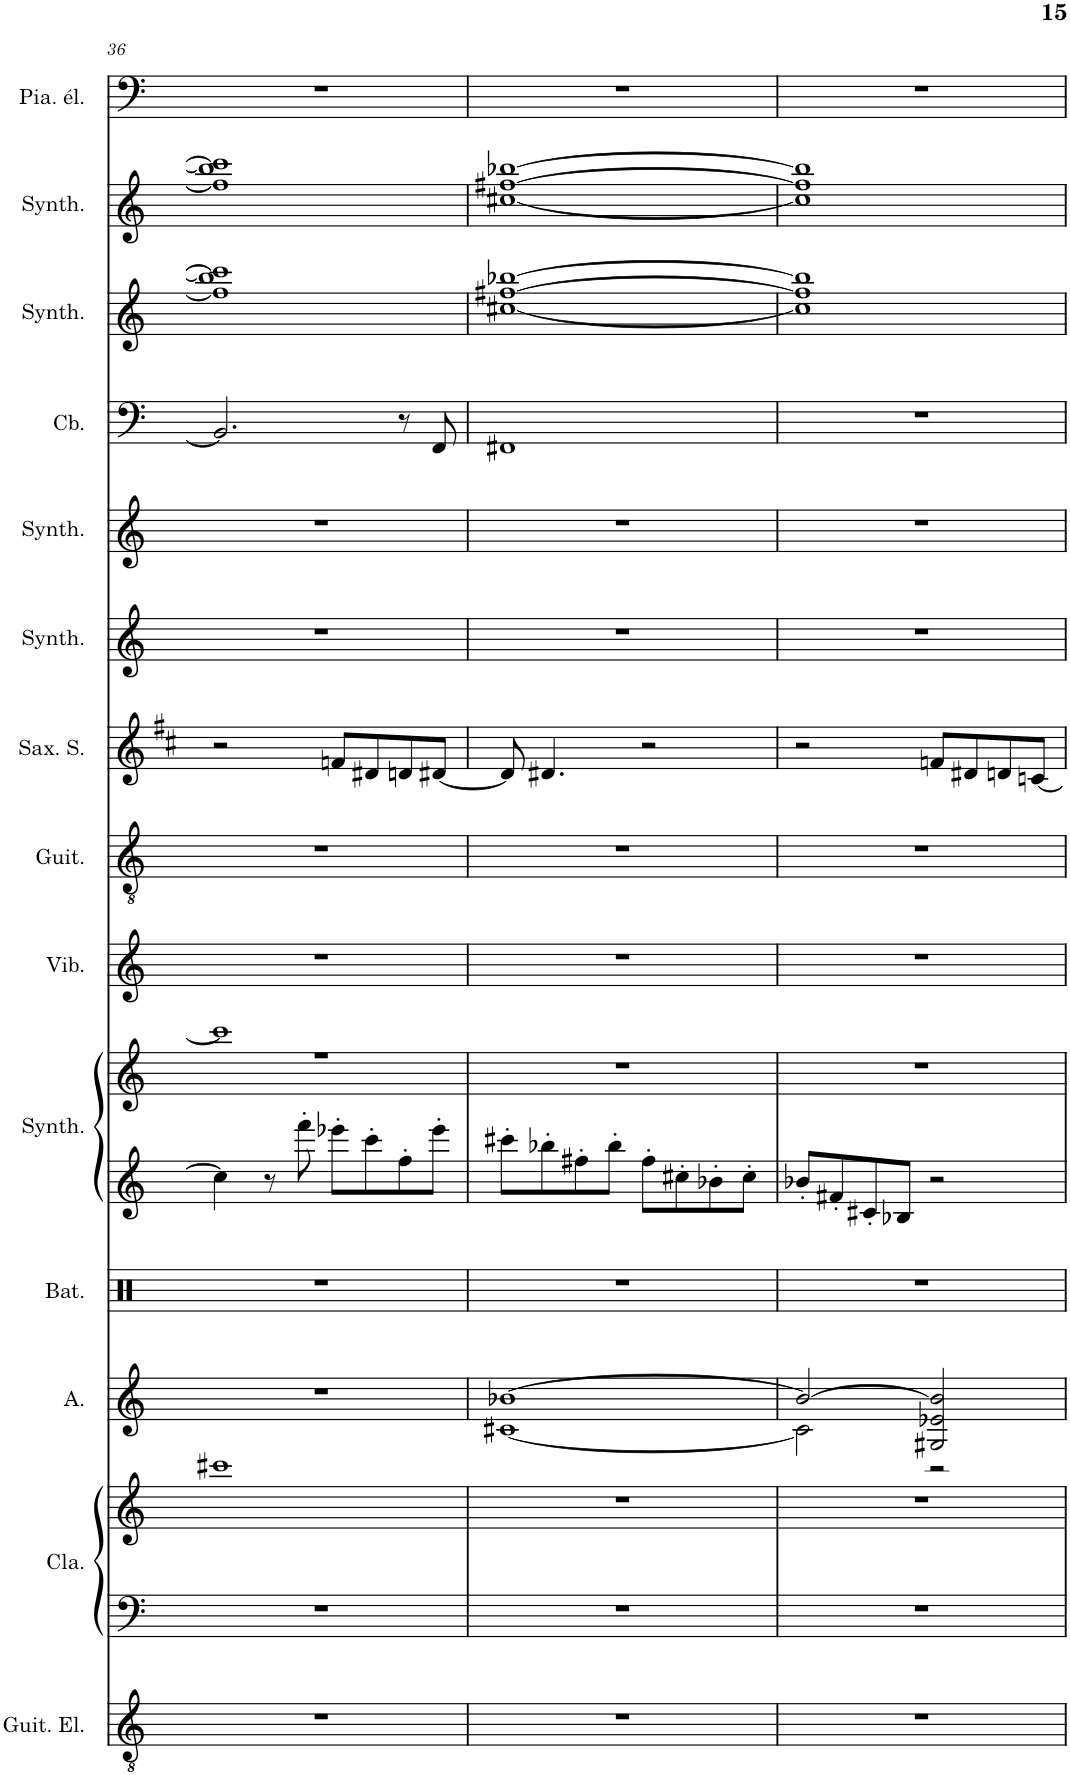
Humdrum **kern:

**kern	**kern	**kern	**kern	**kern	**kern	**kern	**kern	**kern	**kern	**kern	**kern	**kern	**kern	**kern	**kern
*part14	*part13	*part13	*part12	*part11	*part10	*part10	*part9	*part8	*part7	*part6	*part5	*part4	*part3	*part2	*part1
*staff16	*staff15	*staff14	*staff13	*staff12	*staff11	*staff10	*staff9	*staff8	*staff7	*staff6	*staff5	*staff4	*staff3	*staff2	*staff1
*I"Guitare électrique, Distortion Guitar	*I"Clavecin, Harpsichord	*	*I"Alto, Choir Aahs	*I"Batterie	*I"Synthétiseur Pad, Pad 1 (new age)	*	*I"Vibraphone, Vibraphone	*I"Guitare acoustique, Acoustic Guitar (steel)	*I"Saxophone Soprano	*I"Synthétiseur d'effets, FX 5 (brightness)	*I"Synthétiseur d'instruments à cordes, Synth Strings 2	*I"Contrebasse, Acoustic Bass	*I"Synthétiseur d'instruments à cordes, Synth Strings 2	*I"Synthétiseur Pad, Pad 6 (metallic)	*I"Piano électrique, Electric Piano 2
*I'Guit. El.	*I'Cla.	*	*I'A.	*I'Bat.	*I'Synth.	*	*I'Vib.	*I'Guit.	*I'Sax. S.	*I'Synth.	*I'Synth.	*I'Cb.	*I'Synth.	*I'Synth.	*I'Pia. él.
!!LO:PB:g=z
*clefGv2	*clefF4	*clefG2	*clefG2	*clefX	*clefG2	*clefG2	*clefG2	*clefGv2	*clefG2	*clefG2	*clefF4	*clefF4	*clefG2	*clefG2	*clefF4
*	*	*	*	*	*	*	*	*	*Trd1c2	*	*	*Trd7c12	*	*	*
*k[]	*k[]	*k[]	*k[]	*k[]	*k[]	*k[]	*k[]	*k[]	*k[f#c#]	*k[]	*k[]	*k[]	*k[]	*k[]	*k[]
*M4/4	*M4/4	*M4/4	*M4/4	*M4/4	*M4/4	*M4/4	*M4/4	*M4/4	*M4/4	*M4/4	*M4/4	*M4/4	*M4/4	*M4/4	*M4/4
=36	=36	=36	=36	=36	=36	=36	=36	=36	=36	=36	=36	=36	=36	=36	=36
*	*	*	*	*	*	*^	*	*	*	*	*	*	*	*	*
1r	1r	1ccc#X	1r	1r	4cc#\]	1r	1ccc#]	1r	1r	2r	1r	1r	2.BB-/]	1ff] 1bb-] 1ccc#]	1ff] 1bb-] 1ccc#]	1r
.	.	.	.	.	8r	.	.	.	.	.	.	.	.	.	.	.
.	.	.	.	.	8fff'\	.	.	.	.	.	.	.	.	.	.	.
.	.	.	.	.	8eee-X'\L	.	.	.	.	8fn/L	.	.	.	.	.	.
.	.	.	.	.	8ccc'\	.	.	.	.	8d#X/	.	.	.	.	.	.
.	.	.	.	.	8ff'\	.	.	.	.	8dn/	.	.	8r	.	.	.
.	.	.	.	.	8eee-'\J	.	.	.	.	[8d#X/J	.	.	8FF/	.	.	.
*	*	*	*	*	*	*v	*v	*	*	*	*	*	*	*	*	*
=37	=37	=37	=37	=37	=37	=37	=37	=37	=37	=37	=37	=37	=37	=37	=37
*	*	*	*^	*	*	*	*	*	*	*	*	*	*	*	*
1r	1r	1r	[1b-X	[1c#X	1r	8ccc#X'\L	1r	1r	1r	8d#/]	1r	1r	1FF#X	[1cc#X [1ff#X [1bb-X	[1cc#X [1ff#X [1bb-X	1r
.	.	.	.	.	.	8bb-X'\	.	.	.	4.d#X/	.	.	.	.	.	.
.	.	.	.	.	.	8ff#X'\	.	.	.	.	.	.	.	.	.	.
.	.	.	.	.	.	8bb-'\J	.	.	.	.	.	.	.	.	.	.
.	.	.	.	.	.	8ff#'\L	.	.	.	2r	.	.	.	.	.	.
.	.	.	.	.	.	8cc#X'\	.	.	.	.	.	.	.	.	.	.
.	.	.	.	.	.	8b-X'\	.	.	.	.	.	.	.	.	.	.
.	.	.	.	.	.	8cc#'\J	.	.	.	.	.	.	.	.	.	.
=38	=38	=38	=38	=38	=38	=38	=38	=38	=38	=38	=38	=38	=38	=38	=38	=38
1r	1r	1r	2b-/_	2c#\]	1r	8b-X'/L	1r	1r	1r	2r	1r	1r	1r	1cc#] 1ff#] 1bb-]	1cc#] 1ff#] 1bb-]	1r
.	.	.	.	.	.	8f#X'/	.	.	.	.	.	.	.	.	.	.
.	.	.	.	.	.	8c#X'/	.	.	.	.	.	.	.	.	.	.
.	.	.	.	.	.	8B-X/J	.	.	.	.	.	.	.	.	.	.
.	.	.	2G#X/ 2e-X/ 2b-/]	2r	.	2r	.	.	.	8fn/L	.	.	.	.	.	.
.	.	.	.	.	.	.	.	.	.	8d#X/	.	.	.	.	.	.
.	.	.	.	.	.	.	.	.	.	8dn/	.	.	.	.	.	.
.	.	.	.	.	.	.	.	.	.	[8cn/J	.	.	.	.	.	.
*	*	*	*v	*v	*	*	*	*	*	*	*	*	*	*	*	*
=	=	=	=	=	=	=	=	=	=	=	=	=	=	=	=
*-	*-	*-	*-	*-	*-	*-	*-	*-	*-	*-	*-	*-	*-	*-	*-
